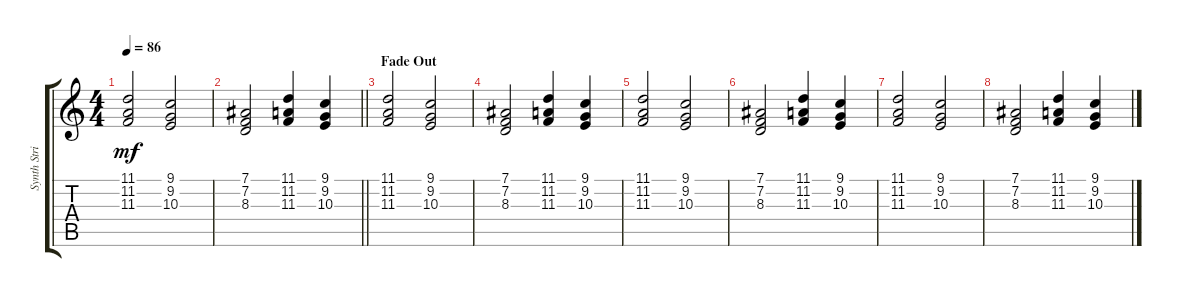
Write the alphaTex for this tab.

\track ("Synth String 1" "Synth Stri") {instrument stringensemble1}
\staff {score tabs}
\tuning (Eb4 Bb3 Gb3 Db3 Ab2 Eb2) {hide}
\ts (4 4)
\tempo 86
\clef g2
\ks c
(11.1 11.2 11.3).2{dy mf} (9.1 9.2 10.3).2 |
\barLineRight lightlight
(7.1 7.2 8.3).2 (11.1 11.2 11.3).4 (9.1 9.2 10.3).4 |
\section ("" "Fade Out")
(11.1 11.2 11.3).2 (9.1 9.2 10.3).2 |
(7.1 7.2 8.3).2 (11.1 11.2 11.3).4 (9.1 9.2 10.3).4 |
(11.1 11.2 11.3).2 (9.1 9.2 10.3).2 |
(7.1 7.2 8.3).2 (11.1 11.2 11.3).4 (9.1 9.2 10.3).4 |
(11.1 11.2 11.3).2 (9.1 9.2 10.3).2 |
(7.1 7.2 8.3).2 (11.1 11.2 11.3).4 (9.1 9.2 10.3).4
